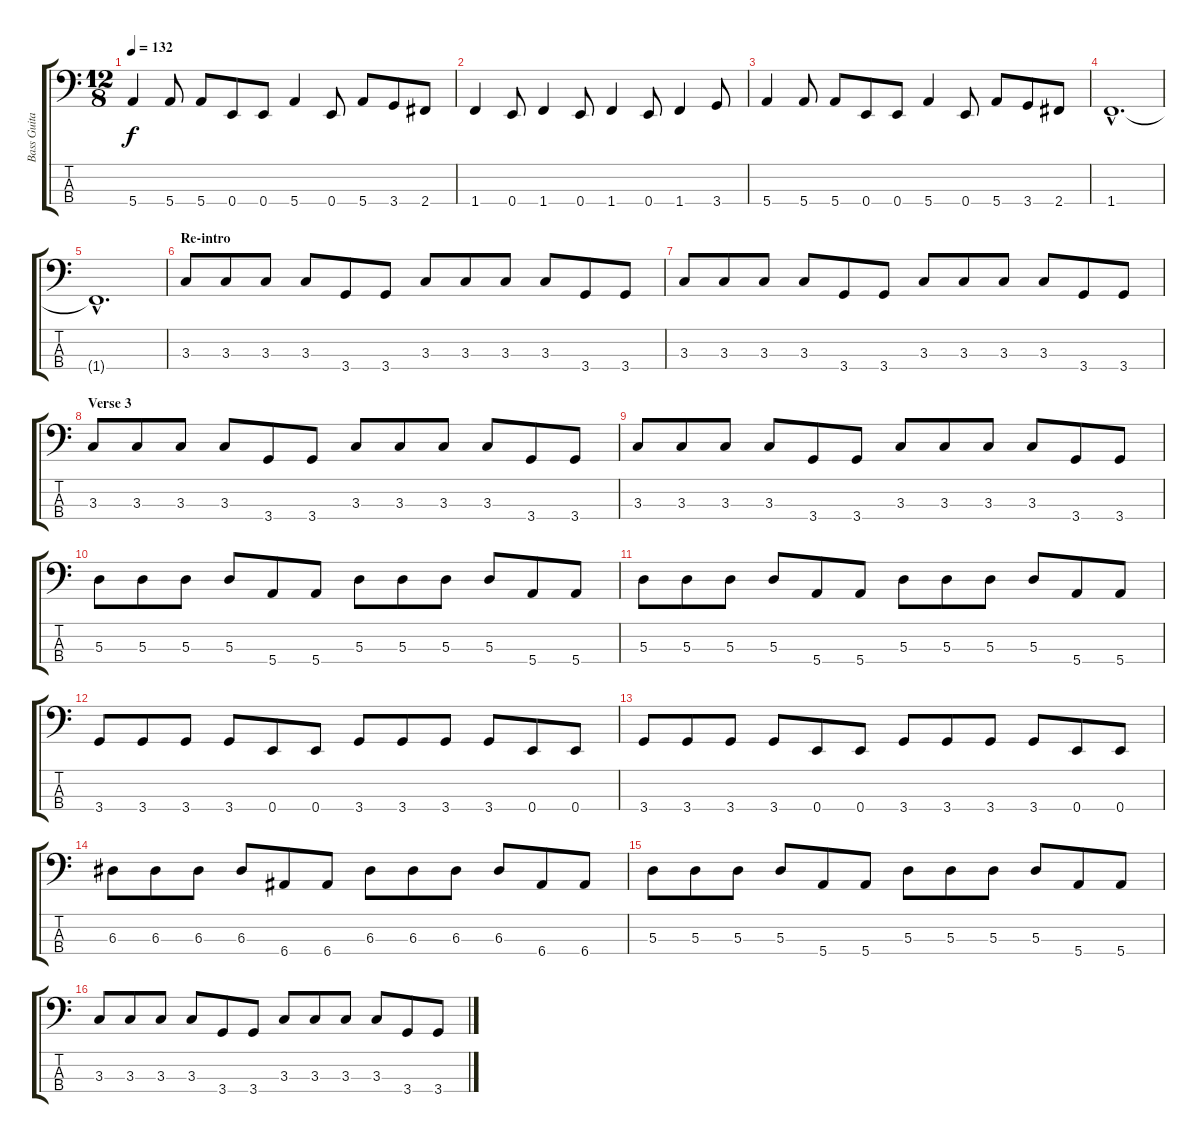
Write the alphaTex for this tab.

\track ("Bass Guitar" "Bass Guita") {instrument electricbassfinger}
\staff {score tabs}
\tuning (G2 D2 A1 E1) {hide}
\ts (12 8)
\tempo 132
\clef f4
\ks c
5.4.4{dy f} 5.4.8 5.4.8 0.4.8 0.4.8 5.4.4 0.4.8 5.4.8 3.4.8 2.4.8 |
1.4.4 0.4.8 1.4.4 0.4.8 1.4.4 0.4.8 1.4.4 3.4.8 |
5.4.4 5.4.8 5.4.8 0.4.8 0.4.8 5.4.4 0.4.8 5.4.8 3.4.8 2.4.8 |
1.4{hac}.1{d} |
1.4{hac t}.1{d} |
\section ("" "Re-intro")
3.3.8 3.3.8 3.3.8 3.3.8 3.4.8 3.4.8 3.3.8 3.3.8 3.3.8 3.3.8 3.4.8 3.4.8 |
3.3.8 3.3.8 3.3.8 3.3.8 3.4.8 3.4.8 3.3.8 3.3.8 3.3.8 3.3.8 3.4.8 3.4.8 |
\section ("" "Verse 3")
3.3.8 3.3.8 3.3.8 3.3.8 3.4.8 3.4.8 3.3.8 3.3.8 3.3.8 3.3.8 3.4.8 3.4.8 |
3.3.8 3.3.8 3.3.8 3.3.8 3.4.8 3.4.8 3.3.8 3.3.8 3.3.8 3.3.8 3.4.8 3.4.8 |
5.3.8 5.3.8 5.3.8 5.3.8 5.4.8 5.4.8 5.3.8 5.3.8 5.3.8 5.3.8 5.4.8 5.4.8 |
5.3.8 5.3.8 5.3.8 5.3.8 5.4.8 5.4.8 5.3.8 5.3.8 5.3.8 5.3.8 5.4.8 5.4.8 |
3.4.8 3.4.8 3.4.8 3.4.8 0.4.8 0.4.8 3.4.8 3.4.8 3.4.8 3.4.8 0.4.8 0.4.8 |
3.4.8 3.4.8 3.4.8 3.4.8 0.4.8 0.4.8 3.4.8 3.4.8 3.4.8 3.4.8 0.4.8 0.4.8 |
6.3.8 6.3.8 6.3.8 6.3.8 6.4.8 6.4.8 6.3.8 6.3.8 6.3.8 6.3.8 6.4.8 6.4.8 |
5.3.8 5.3.8 5.3.8 5.3.8 5.4.8 5.4.8 5.3.8 5.3.8 5.3.8 5.3.8 5.4.8 5.4.8 |
3.3.8 3.3.8 3.3.8 3.3.8 3.4.8 3.4.8 3.3.8 3.3.8 3.3.8 3.3.8 3.4.8 3.4.8
